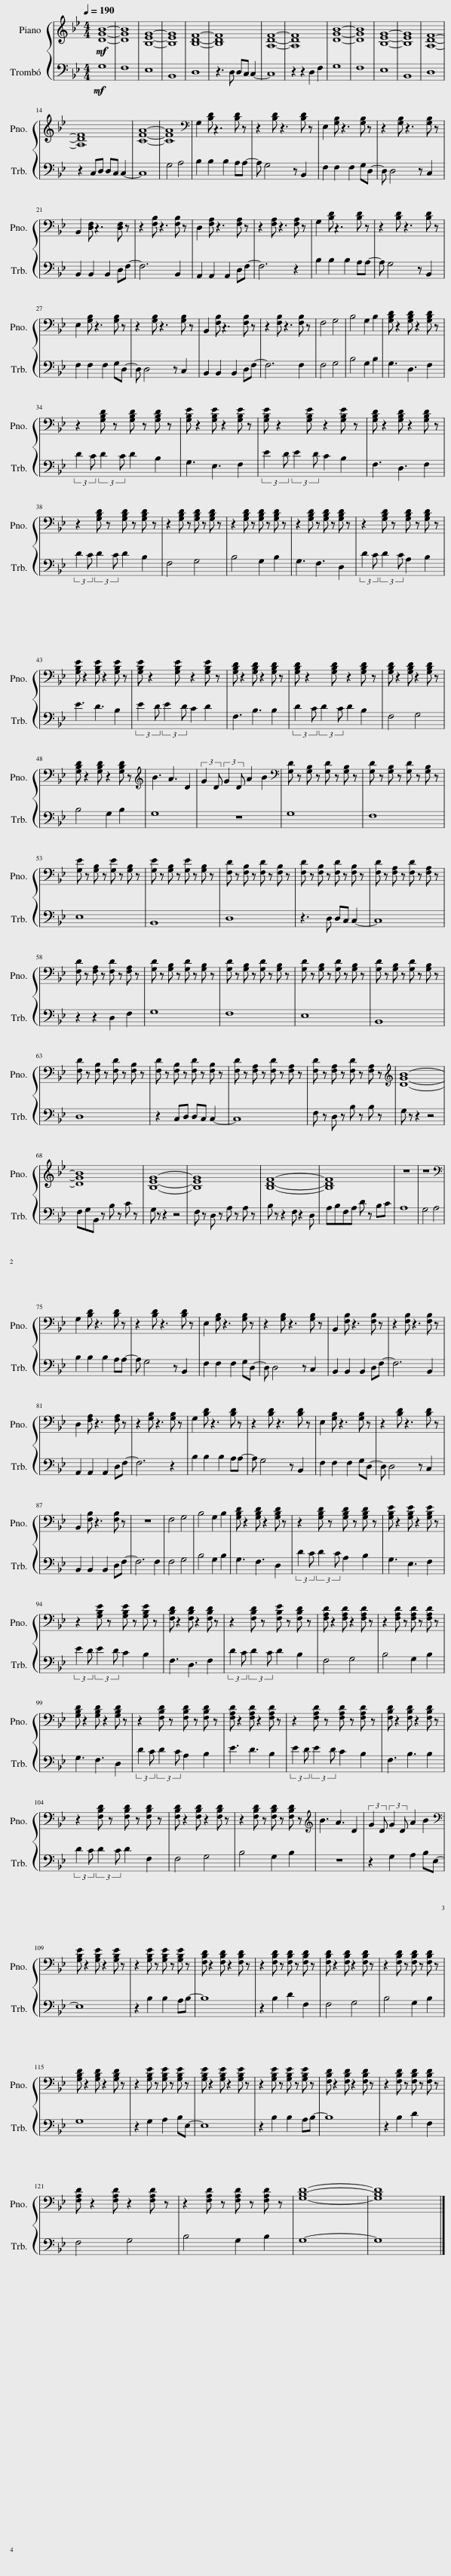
X:1
%%score { 1 2 }
L:1/8
Q:1/4=190
M:4/4
I:linebreak $
K:Bb
V:1 treble
V:2 bass
V:1
!mf! [DGB]8- | [DGB]8 | [B,EG]8- | [B,EG]8 | [B,DF]8- | %5
 [B,DF]8 | [A,DF]8- | [A,DF]8 | [DGB]8- | [DGB]8 | %10
 [B,EG]8- | [B,EG]8 | [A,DF]8- |$ [A,DF]8 | [CFA]8- | %15
 [CFA]8 |[K:bass] G,2 [B,D] z3 [B,D] z | z2 [B,D] z3 [B,D] z | E,2 [G,B,] z3 [G,B,] z | z2 [G,B,] z3 [G,B,] z |$ %20
 B,,2 [D,F,] z3 [D,F,] z | z2 [F,B,] z3 [F,B,] z | D,2 [F,A,] z3 [F,A,] z | z2 [F,A,] z3 [F,A,] z | G,2 [B,D] z3 [B,D] z | %25
 z2 [B,D] z3 [B,D] z |$ E,2 [G,B,] z3 [G,B,] z | z2 [G,B,] z3 [G,B,] z | B,,2 [F,B,] z3 [F,B,] z | z2 [F,B,] z3 [F,B,] z | %30
 F,4 G,4 | B,4 G,2 B,2 | [G,B,D] z2 [G,B,D] z2 [G,B,D] z |$ z2 [G,B,D] z [G,B,D] z [G,B,D] z | [G,B,E] z2 [G,B,E] z2 [G,B,E] z | %35
 [G,B,E] z2 [G,B,E] z2 [G,B,E] z | [G,B,D] z2 [G,B,D] z2 [G,B,D] z |$ z2 [G,B,D] z [G,B,D] z [G,B,D] z | z2 [G,B,D] z [G,B,D] z [G,B,D] z | z2 [G,B,D] z [G,B,D] z [G,B,D] z | %40
 z2 [G,B,D] z [G,B,D] z [G,B,D] z | z2 [G,B,D] z [G,B,D] z [G,B,D] z |$ [G,B,E] z2 [G,B,E] z2 [G,B,E] z | [G,B,E] z2 [G,B,E] z2 [G,B,E] z | [G,B,D] z2 [G,B,D] z2 [G,B,D] z | %45
 [G,B,D] z2 [G,B,D] z2 [G,B,D] z | [G,B,D] z2 [G,B,D] z2 [G,B,D] z |$ [G,B,D] z2 [G,B,D] z2 [G,B,D] z |[K:treble] B3 A3 D2 | (3:2:2G2 D (3:2:2G2 D A2 B2 | %50
[K:bass] [G,D] z [G,B,] z [G,D] z [G,B,] z | [G,D] z [G,B,] z [G,D] z [G,B,] z |$ [G,E] z [G,B,] z [G,E] z [G,B,] z | [G,E] z [G,B,] z [G,E] z [G,B,] z | [F,D] z [F,B,] z [F,D] z [F,B,] z | %55
 [F,D] z [F,B,] z [F,D] z [F,B,] z | [F,D] z [F,A,] z [F,D] z [F,A,] z |$ [F,D] z [F,A,] z [F,D] z [F,A,] z | [G,D] z [G,B,] z [G,D] z [G,B,] z | [G,D] z [G,B,] z [G,D] z [G,B,] z | %60
 [G,D] z [G,B,] z [G,D] z [G,B,] z | [G,D] z [G,B,] z [G,D] z [G,B,] z |$ [F,D] z [F,B,] z [F,D] z [F,B,] z | [F,D] z [F,B,] z [F,D] z [F,B,] z | [F,D] z [F,A,] z [F,D] z [F,A,] z | %65
 [F,D] z [F,A,] z [F,D] z [F,A,] z |[K:treble] [DGB]8- |$ [DGB]8 | [B,EG]8- | [B,EG]8 | %70
 [B,DF]8- | [B,DF]8 | z8 | z8 |$[K:bass] G,2 [B,D] z3 [B,D] z | %75
 z2 [B,D] z3 [B,D] z | E,2 [G,B,] z3 [G,B,] z | z2 [G,B,] z3 [G,B,] z | B,,2 [F,B,] z3 [F,B,] z | z2 [F,B,] z3 [F,B,] z |$ %80
 D,2 [F,A,] z3 [F,A,] z | z2 [G,B,] z3 [G,B,] z | G,2 [B,D] z3 [B,D] z | z2 [B,D] z3 [B,D] z | E,2 [G,B,] z3 [G,B,] z | %85
 z2 [B,D] z3 [B,D] z |$ B,,2 [F,B,] z3 [F,B,] z | z8 | F,4 G,4 | B,4 G,2 B,2 | %90
 [G,B,D] z2 [G,B,D] z2 [G,B,D] z | z2 [G,B,D] z [G,B,D] z [G,B,D] z | [G,B,E] z2 [G,B,E] z2 [G,B,E] z |$ z2 [G,B,E] z [G,B,E] z [G,B,E] z | [F,B,D] z2 [F,B,D] z2 [F,B,D] z | %95
 z2 [F,B,D] z [F,B,E] z [F,B,D] z | [F,A,D] z2 [F,A,D] z2 [F,A,D] z | z2 [F,A,D] z [F,A,D] z [F,A,D] z |$ [G,B,D] z2 [G,B,D] z2 [G,B,D] z | z2 [F,B,D] z [F,B,D] z [F,B,D] z | %100
 [F,A,D] z2 [F,A,D] z2 [F,A,D] z | z2 [F,A,D] z [F,A,D] z [F,A,D] z | [F,B,D] z2 [F,B,D] z2 [F,B,D] z |$ z2 [F,B,D] z [F,B,D] z [F,B,D] z | [F,B,D] z2 [F,B,D] z2 [F,B,D] z | %105
 z2 [F,B,D] z [F,B,D] z [F,B,D] z |[K:treble] B3 A3 D2 | (3:2:2G2 D (3:2:2G2 D A2 B2 |$[K:bass] [G,B,E] z2 [G,B,E] z2 [G,B,E] z | z2 [G,B,E] z [G,B,E] z [G,B,E] z | %110
 [F,B,D] z2 [F,B,D] z2 [F,B,D] z | z2 [F,B,D] z [F,B,D] z [F,B,D] z | [F,B,D] z2 [F,B,D] z2 [F,B,D] z | z2 [F,B,D] z [F,B,D] z [F,B,D] z |$ [G,B,D] z2 [G,B,D] z2 [G,B,D] z | %115
 z2 [G,B,E] z [G,B,E] z [G,B,E] z | [G,B,E] z2 [G,B,E] z2 [G,B,E] z | z2 [G,B,E] z [G,B,E] z [G,B,E] z | [F,B,D] z2 [F,B,D] z2 [F,B,D] z | z2 [F,B,D] z [F,B,D] z [F,B,D] z |$ %120
 [F,A,D] z2 [F,A,D] z2 [F,A,D] z | z2 [F,A,D] z [F,A,D] z [F,A,D] z | [G,B,D]8- | [G,B,D]8 |] %124
V:2
!mf! G,8 | F,8 | E,8 | B,,8 | D,8 | %5
 z3 D, D,C, C,2- | C,8 | z2 z2 D,2 F,2 | G,8 | F,8 | %10
 E,8 | B,,8 | D,8 |$ z2 C,D, D,C, C,2- | C,8 | %15
 G,4 A,4 | B,2 B,2 B,2 A,A,- | A, G,4 z B,,2 | F,2 F,2 F,2 G,D,- | D, D,4 z C,2 |$ %20
 B,,2 B,,2 B,,2 D,F,- | F,6 B,,2 | A,,2 A,,2 A,,2 D,F,- | F,6 z2 | B,2 B,2 B,2 A,A,- | %25
 A, G,4 z B,,2 |$ F,2 F,2 F,2 G,D,- | D, D,4 z C,2 | B,,2 B,,2 B,,2 D,F,- | F,6 F,2 | %30
 F,4 G,4 | B,4 G,2 B,2 | G,3 D,3 F,2 |$ (3:2:2D2 C (3:2:2D2 C D2 B,2 | G,3 E,3 F,2 | %35
 (3:2:2E2 D (3:2:2E2 D C2 B,2 | F,3 D,3 F,2 |$ (3:2:2D2 C (3:2:2D2 C D2 B,2 | F,4 G,4 | B,4 G,2 B,2 | %40
 G,3 F,3 D,2 | (3:2:2D2 C (3:2:2D2 C A,2 B,2 |$ E3 D3 B,2 | (3:2:2E2 D (3:2:2E2 D C2 D2 | F,3 B,3 B,2 | %45
 (3:2:2D2 C (3:2:2D2 C D2 B,2 | F,4 G,4 |$ B,4 G,2 B,2 | G,8 | z8 | %50
 G,8 | F,8 |$ E,8 | B,,8 | D,8 | %55
 z3 D, D,C, C,2- | C,8 |$ z2 z2 D,2 F,2 | G,8 | F,8 | %60
 E,8 | B,,8 |$ D,8 | z2 C,D, D,C, C,2- | C,8 | %65
 F, z D, z B, z B, z | G, z z2 z4 |$ F,G,B,, z B, z C z | G, z z2 z4 | F, z D, z A, z A, z | %70
 B, z z2 F, z2 D, | A,B,F,A, D z B,C | A,8 | G,4 A,4 |$ B,2 B,2 B,2 A,A,- | %75
 A, G,4 z B,,2 | F,2 F,2 F,2 G,D,- | D, D,4 z C,2 | B,,2 B,,2 B,,2 D,F,- | F,6 B,,2 |$ %80
 A,,2 A,,2 A,,2 D,F,- | F,6 z2 | B,2 B,2 B,2 A,A,- | A, G,4 z B,,2 | F,2 F,2 F,2 G,D,- | %85
 D, D,4 z C,2 |$ B,,2 B,,2 B,,2 D,F,- | F,6 F,2 | F,4 G,4 | B,4 G,2 B,2 | %90
 G,3 F,3 D,2 | (3:2:2D2 C (3:2:2D2 C A,2 B,2 | G,3 E,3 F,2 |$ (3:2:2E2 D (3:2:2E2 D C2 B,2 | F,3 D,3 F,2 | %95
 (3:2:2D2 C (3:2:2D2 C D2 B,2 | F,4 G,4 | B,4 G,2 B,2 |$ G,3 F,3 D,2 | (3:2:2D2 C (3:2:2D2 C A,2 B,2 | %100
 E3 D3 B,2 | (3:2:2E2 D (3:2:2E2 D C2 B,2 | F,3 B,3 B,2 |$ (3:2:2D2 C (3:2:2D2 C D2 F,2 | F,4 G,4 | %105
 B,4 G,2 B,2 | z8 | z2 G,2 A,2 B,E,- |$ E,8 | z2 B,2 B,2 A,B,- | %110
 B,8 | z2 B,2 D2 F,2 | F,4 G,4 | B,4 G,2 B,2 |$ G,8 | %115
 z2 G,2 A,2 B,E,- | E,8 | z2 B,2 B,2 A,B,- | B,8 | z2 B,2 D2 F,2 |$ %120
 F,4 G,4 | B,4 G,2 B,2 | G,8- | G,8 |] %124
